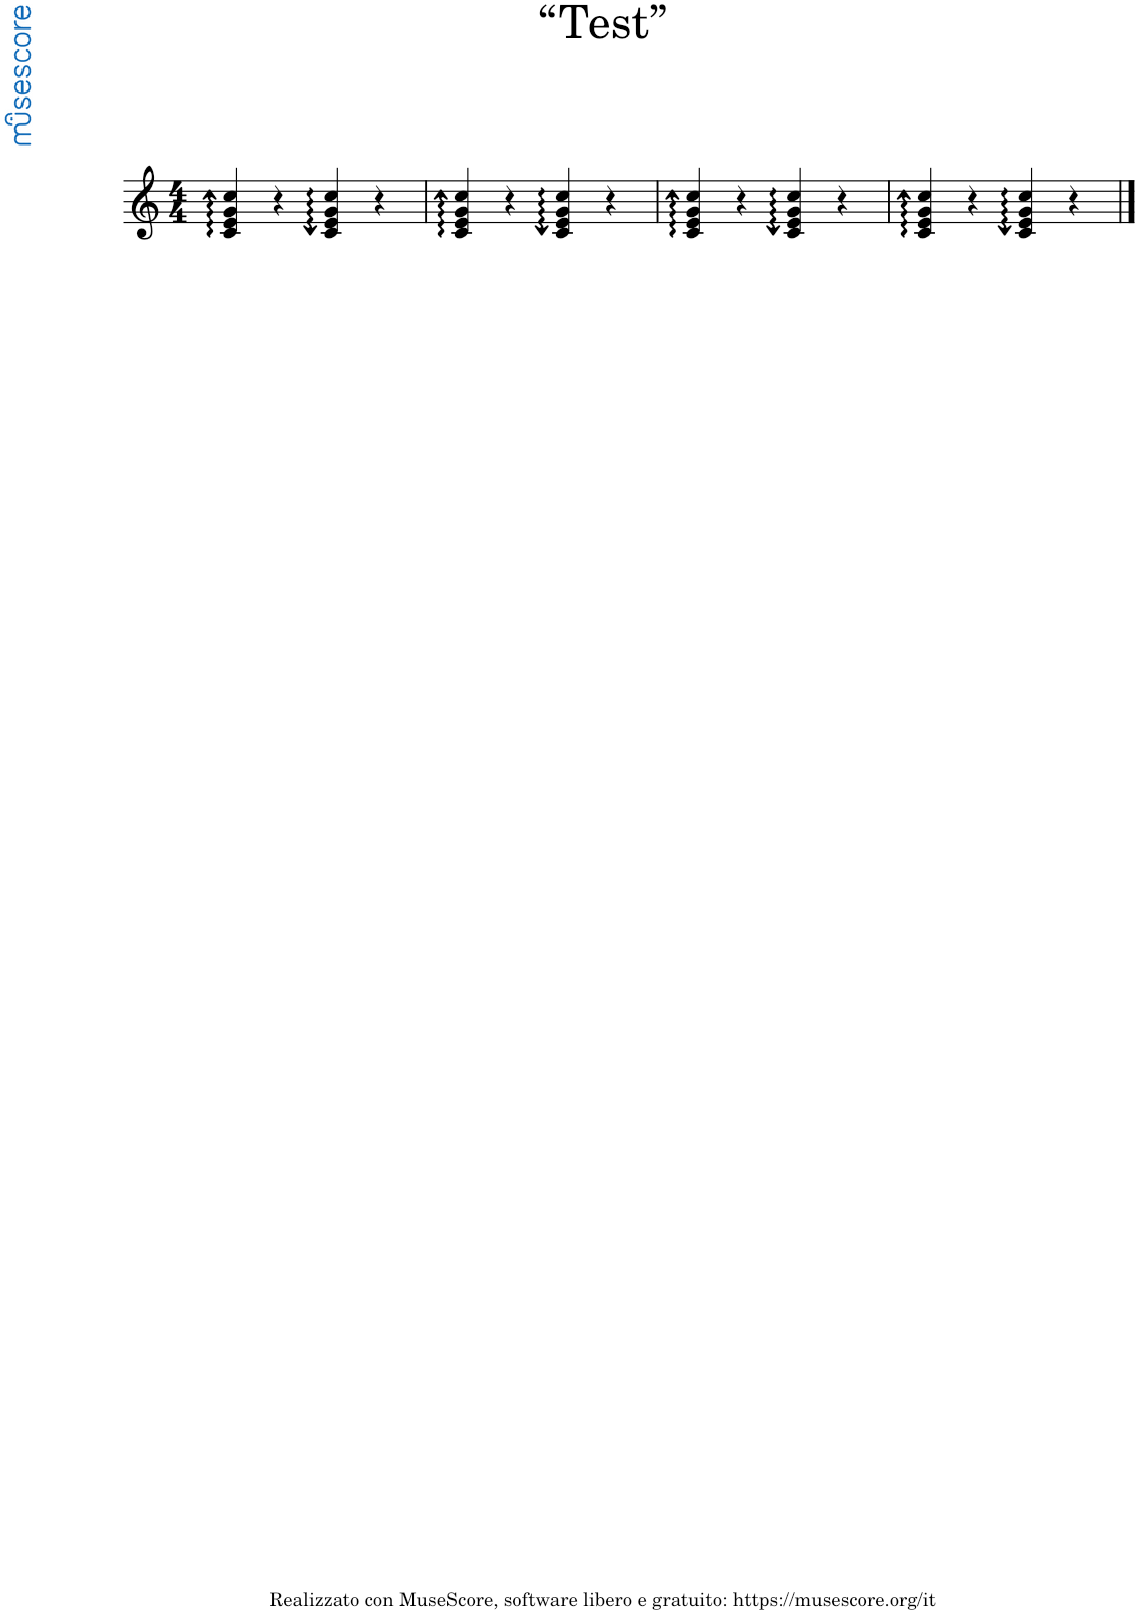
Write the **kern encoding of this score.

**kern
*part1
*staff1
*I"Guitar
*I'Guit.
*clefG2
*Trd7c12
*k[]
*M4/4
=1
4c/:: 4e/:: 4g/:: 4cc/::
4r
4c/:: 4e/:: 4g/:: 4cc/::
4r
=2
4c/:: 4e/:: 4g/:: 4cc/::
4r
4c/:: 4e/:: 4g/:: 4cc/::
4r
=3
4c/:: 4e/:: 4g/:: 4cc/::
4r
4c/:: 4e/:: 4g/:: 4cc/::
4r
=4
4c/:: 4e/:: 4g/:: 4cc/::
4r
4c/:: 4e/:: 4g/:: 4cc/::
4r
==
*-
